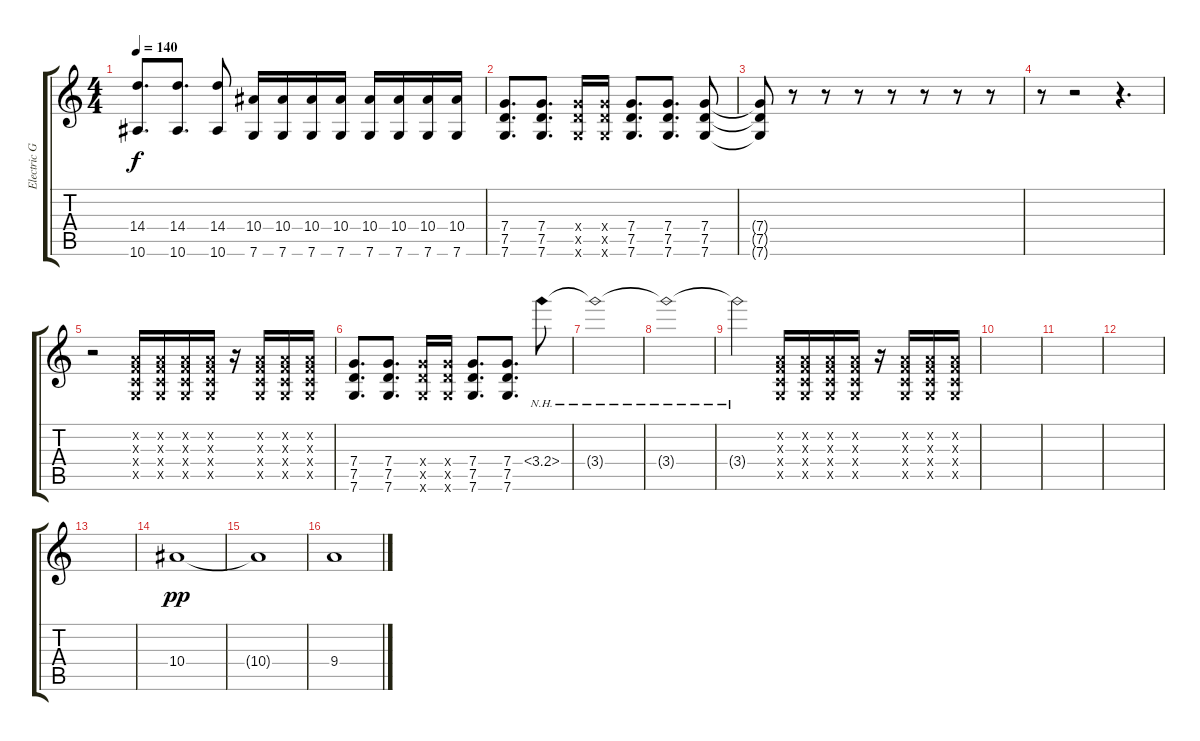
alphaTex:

\track ("Electric Guitar" "Electric G") {instrument electricguitarclean}
\staff {score tabs}
\tuning (D4 A3 F3 C3 G2 C2) {hide}
\ts (4 4)
\tempo 140
\clef g2
\ks c
(14.4 10.6).8{d dy f} (14.4 10.6).8{d} (14.4 10.6).8 (10.4 7.6).16 (10.4 7.6).16 (10.4 7.6).16 (10.4 7.6).16 (10.4 7.6).16 (10.4 7.6).16 (10.4 7.6).16 (10.4 7.6).16 |
(7.4 7.5 7.6).8{d} (7.4 7.5 7.6).8{d} (7.4{x} 7.5{x} 7.6{x}).16 (7.4{x} 7.5{x} 7.6{x}).16 (7.4 7.5 7.6).8{d} (7.4 7.5 7.6).8{d} (7.4 7.5 7.6).8 |
(7.4{t} 7.5{t} 7.6{t}).8 r.8 r.8 r.8 r.8 r.8 r.8 r.8 |
r.8 r.2 r.4{d} |
r.2 (0.2{x} 0.3{x} 0.4{x} 0.5{x}).16 (0.2{x} 0.3{x} 0.4{x} 0.5{x}).16 (0.2{x} 0.3{x} 0.4{x} 0.5{x}).16 (0.2{x} 0.3{x} 0.4{x} 0.5{x}).16 r.16 (0.2{x} 0.3{x} 0.4{x} 0.5{x}).16 (0.2{x} 0.3{x} 0.4{x} 0.5{x}).16 (0.2{x} 0.3{x} 0.4{x} 0.5{x}).16 |
(7.4 7.5 7.6).8{d} (7.4 7.5 7.6).8{d} (7.4{x} 7.5{x} 7.6{x}).16 (7.4{x} 7.5{x} 7.6{x}).16 (7.4 7.5 7.6).8{d} (7.4 7.5 7.6).8{d} 3.4{nh}.8 |
3.4{nh t}.1 |
3.4{nh t}.1 |
3.4{nh t}.2 (0.2{x} 0.3{x} 0.4{x} 0.5{x}).16 (0.2{x} 0.3{x} 0.4{x} 0.5{x}).16 (0.2{x} 0.3{x} 0.4{x} 0.5{x}).16 (0.2{x} 0.3{x} 0.4{x} 0.5{x}).16 r.16 (0.2{x} 0.3{x} 0.4{x} 0.5{x}).16 (0.2{x} 0.3{x} 0.4{x} 0.5{x}).16 (0.2{x} 0.3{x} 0.4{x} 0.5{x}).16 |
|
|
|
|
10.4.1{dy pp} |
10.4{t}.1 |
9.4.1
